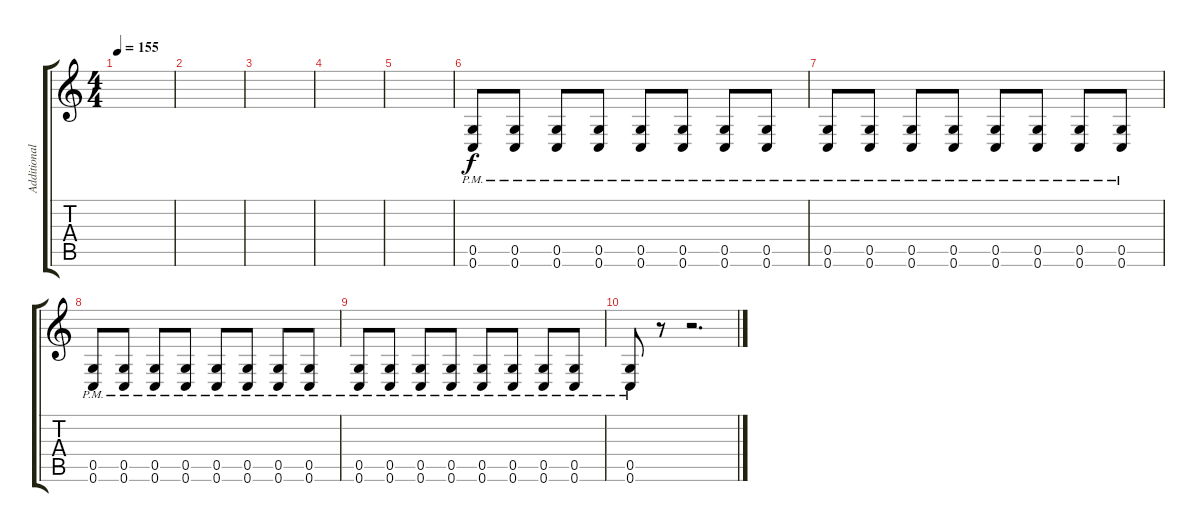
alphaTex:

\track ("Additional Guitar 2" "Additional") {instrument distortionguitar}
\staff {score tabs}
\tuning (D4 A3 F3 C3 G2 C2) {hide}
\ts (4 4)
\tempo 155
\clef g2
\ks c
|
|
|
|
|
(0.5{pm} 0.6{pm}).8 (0.5{pm} 0.6{pm}).8 (0.5{pm} 0.6{pm}).8 (0.5{pm} 0.6{pm}).8 (0.5{pm} 0.6{pm}).8 (0.5{pm} 0.6{pm}).8 (0.5{pm} 0.6{pm}).8 (0.5{pm} 0.6{pm}).8 |
(0.5{pm} 0.6{pm}).8 (0.5{pm} 0.6{pm}).8 (0.5{pm} 0.6{pm}).8 (0.5{pm} 0.6{pm}).8 (0.5{pm} 0.6{pm}).8 (0.5{pm} 0.6{pm}).8 (0.5{pm} 0.6{pm}).8 (0.5{pm} 0.6{pm}).8 |
(0.5{pm} 0.6{pm}).8 (0.5{pm} 0.6{pm}).8 (0.5{pm} 0.6{pm}).8 (0.5{pm} 0.6{pm}).8 (0.5{pm} 0.6{pm}).8 (0.5{pm} 0.6{pm}).8 (0.5{pm} 0.6{pm}).8 (0.5{pm} 0.6{pm}).8 |
(0.5{pm} 0.6{pm}).8 (0.5{pm} 0.6{pm}).8 (0.5{pm} 0.6{pm}).8 (0.5{pm} 0.6{pm}).8 (0.5{pm} 0.6{pm}).8 (0.5{pm} 0.6{pm}).8 (0.5{pm} 0.6{pm}).8 (0.5{pm} 0.6{pm}).8 |
(0.5{pm} 0.6{pm}).8 r.8 r.2{d}
